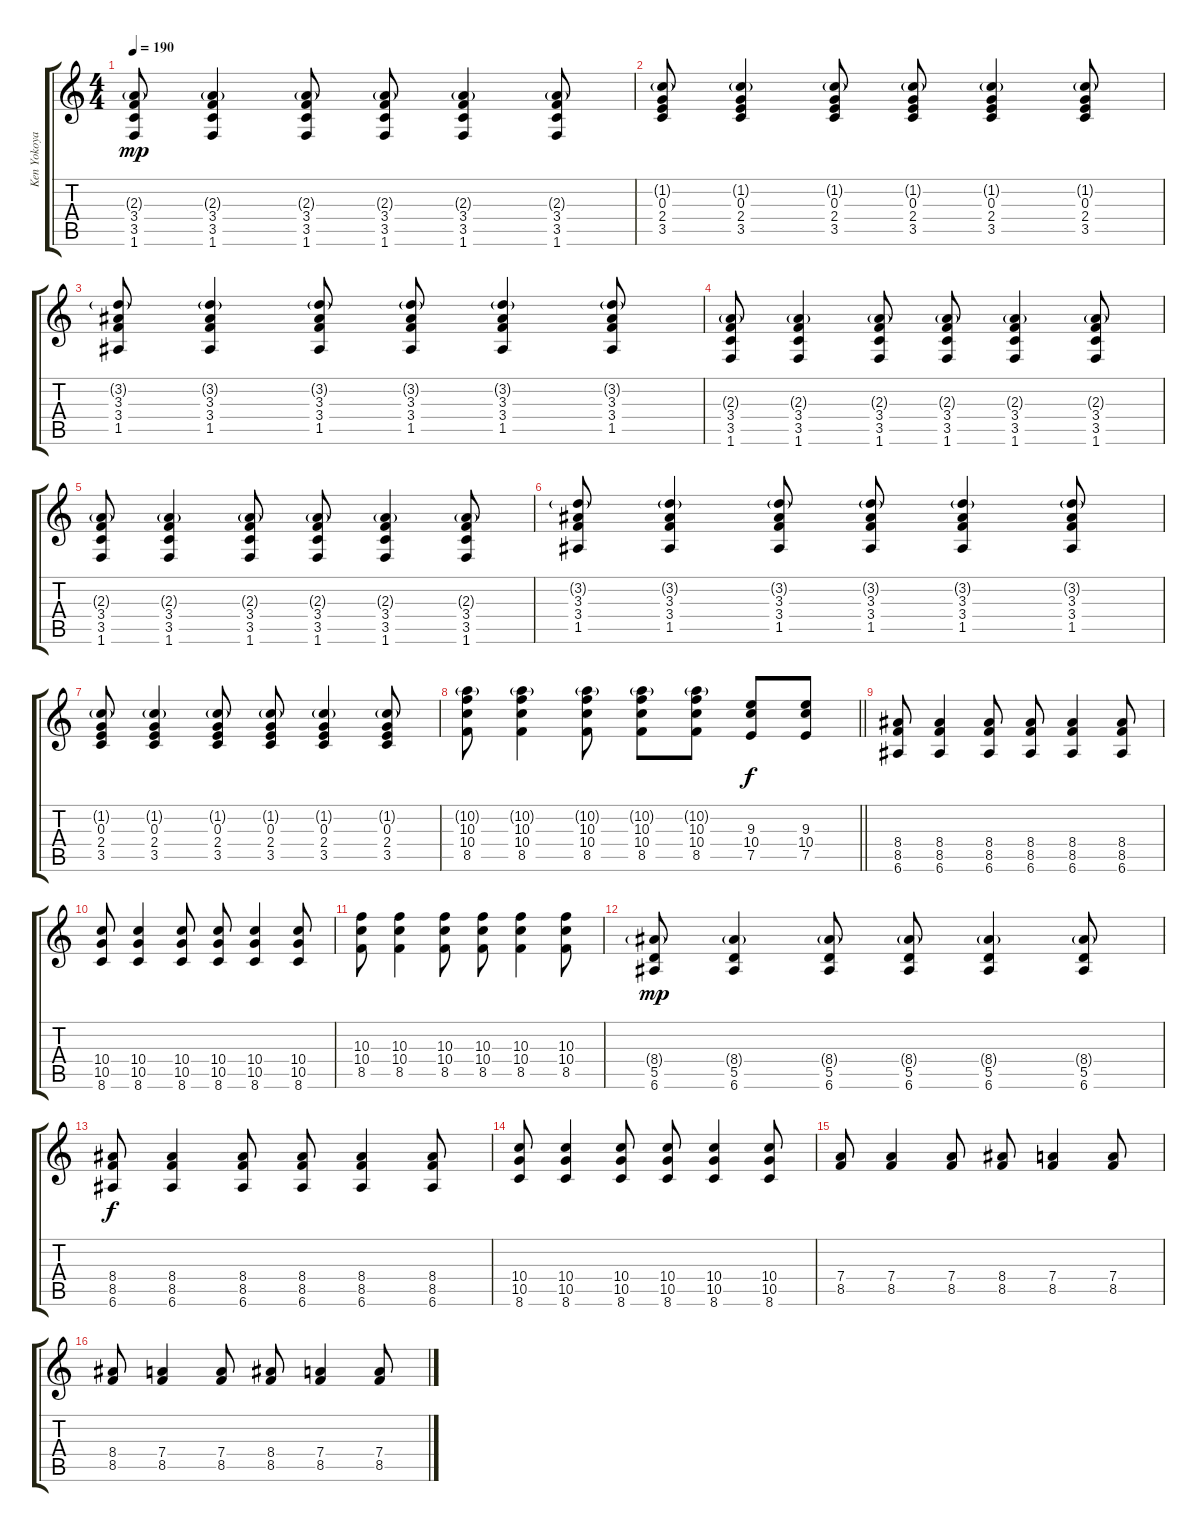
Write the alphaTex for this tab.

\track ("Ken Yokoyama" "Ken Yokoya") {instrument distortionguitar}
\staff {score tabs}
\tuning (E4 B3 G3 D3 A2 E2) {hide}
\ts (4 4)
\tempo 190
\clef g2
\ks c
(2.3{g} 3.4 3.5 1.6).8{dy mp} (2.3{g} 3.4 3.5 1.6).4 (2.3{g} 3.4 3.5 1.6).8 (2.3{g} 3.4 3.5 1.6).8 (2.3{g} 3.4 3.5 1.6).4 (2.3{g} 3.4 3.5 1.6).8 |
(1.2{g} 0.3 2.4 3.5).8 (1.2{g} 0.3 2.4 3.5).4 (1.2{g} 0.3 2.4 3.5).8 (1.2{g} 0.3 2.4 3.5).8 (1.2{g} 0.3 2.4 3.5).4 (1.2{g} 0.3 2.4 3.5).8 |
(3.2{g} 3.3 3.4 1.5).8 (3.2{g} 3.3 3.4 1.5).4 (3.2{g} 3.3 3.4 1.5).8 (3.2{g} 3.3 3.4 1.5).8 (3.2{g} 3.3 3.4 1.5).4 (3.2{g} 3.3 3.4 1.5).8 |
(2.3{g} 3.4 3.5 1.6).8 (2.3{g} 3.4 3.5 1.6).4 (2.3{g} 3.4 3.5 1.6).8 (2.3{g} 3.4 3.5 1.6).8 (2.3{g} 3.4 3.5 1.6).4 (2.3{g} 3.4 3.5 1.6).8 |
(2.3{g} 3.4 3.5 1.6).8 (2.3{g} 3.4 3.5 1.6).4 (2.3{g} 3.4 3.5 1.6).8 (2.3{g} 3.4 3.5 1.6).8 (2.3{g} 3.4 3.5 1.6).4 (2.3{g} 3.4 3.5 1.6).8 |
(3.2{g} 3.3 3.4 1.5).8 (3.2{g} 3.3 3.4 1.5).4 (3.2{g} 3.3 3.4 1.5).8 (3.2{g} 3.3 3.4 1.5).8 (3.2{g} 3.3 3.4 1.5).4 (3.2{g} 3.3 3.4 1.5).8 |
(1.2{g} 0.3 2.4 3.5).8 (1.2{g} 0.3 2.4 3.5).4 (1.2{g} 0.3 2.4 3.5).8 (1.2{g} 0.3 2.4 3.5).8 (1.2{g} 0.3 2.4 3.5).4 (1.2{g} 0.3 2.4 3.5).8 |
\barLineRight lightlight
(10.2{g} 10.3 10.4 8.5).8 (10.2{g} 10.3 10.4 8.5).4 (10.2{g} 10.3 10.4 8.5).8 (10.2{g} 10.3 10.4 8.5).8 (10.2{g} 10.3 10.4 8.5).8 (9.3 10.4 7.5).8{dy f} (9.3 10.4 7.5).8 |
\section ("" "")
(8.4 8.5 6.6).8 (8.4 8.5 6.6).4 (8.4 8.5 6.6).8 (8.4 8.5 6.6).8 (8.4 8.5 6.6).4 (8.4 8.5 6.6).8 |
(10.4 10.5 8.6).8 (10.4 10.5 8.6).4 (10.4 10.5 8.6).8 (10.4 10.5 8.6).8 (10.4 10.5 8.6).4 (10.4 10.5 8.6).8 |
(10.3 10.4 8.5).8 (10.3 10.4 8.5).4 (10.3 10.4 8.5).8 (10.3 10.4 8.5).8 (10.3 10.4 8.5).4 (10.3 10.4 8.5).8 |
(8.4{g} 5.5 6.6).8{dy mp} (8.4{g} 5.5 6.6).4 (8.4{g} 5.5 6.6).8 (8.4{g} 5.5 6.6).8 (8.4{g} 5.5 6.6).4 (8.4{g} 5.5 6.6).8 |
(8.4 8.5 6.6).8{dy f} (8.4 8.5 6.6).4 (8.4 8.5 6.6).8 (8.4 8.5 6.6).8 (8.4 8.5 6.6).4 (8.4 8.5 6.6).8 |
(10.4 10.5 8.6).8 (10.4 10.5 8.6).4 (10.4 10.5 8.6).8 (10.4 10.5 8.6).8 (10.4 10.5 8.6).4 (10.4 10.5 8.6).8 |
(7.4 8.5).8 (7.4 8.5).4 (7.4 8.5).8 (8.4 8.5).8 (7.4 8.5).4 (7.4 8.5).8 |
(8.4 8.5).8 (7.4 8.5).4 (7.4 8.5).8 (8.4 8.5).8 (7.4 8.5).4 (7.4 8.5).8
